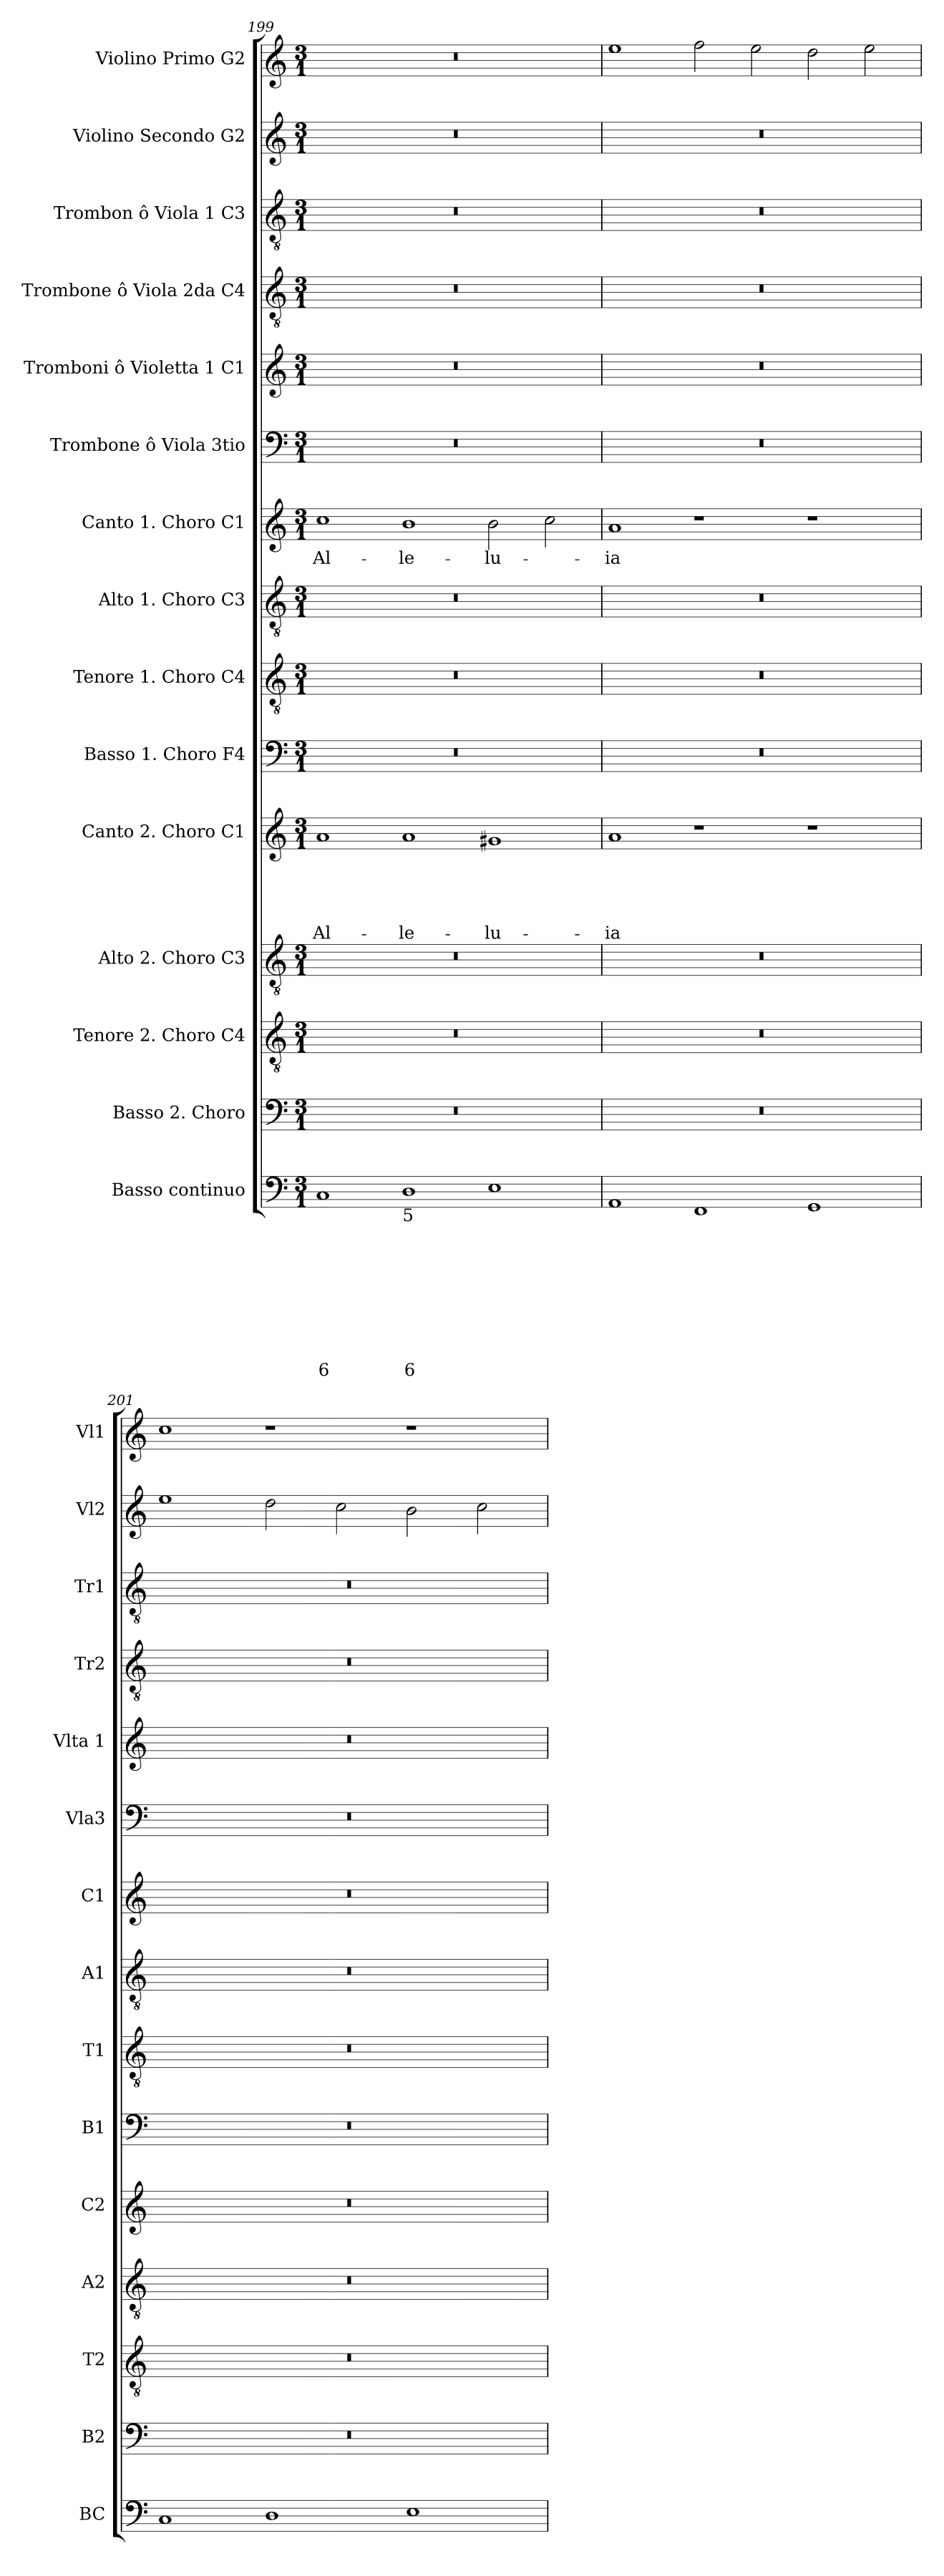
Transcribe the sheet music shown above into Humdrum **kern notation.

**kern	**text	**text	**text	**text	**text	**text	**text	**text	**text	**kern	**kern	**kern	**kern	**text	**text	**text	**text	**text	**kern	**kern	**kern	**kern	**text	**kern	**kern	**kern	**kern	**kern	**kern
*part15	*part15	*part15	*part15	*part15	*part15	*part15	*part15	*part15	*part15	*part14	*part13	*part12	*part11	*part11	*part11	*part11	*part11	*part11	*part10	*part9	*part8	*part7	*part7	*part6	*part5	*part4	*part3	*part2	*part1
*staff15	*staff15	*staff15	*staff15	*staff15	*staff15	*staff15	*staff15	*staff15	*staff15	*staff14	*staff13	*staff12	*staff11	*staff11	*staff11	*staff11	*staff11	*staff11	*staff10	*staff9	*staff8	*staff7	*staff7	*staff6	*staff5	*staff4	*staff3	*staff2	*staff1
*I"Basso continuo	*	*	*	*	*	*	*	*	*	*I"Basso 2. Choro	*I"Tenore 2. Choro C4	*I"Alto 2. Choro C3	*I"Canto 2. Choro  C1	*	*	*	*	*	*I"Basso 1. Choro F4	*I"Tenore 1. Choro C4	*I"Alto 1. Choro C3	*I"Canto 1. Choro  C1	*	*I"Trombone ô Viola 3tio	*I"Tromboni ô Violetta 1 C1	*I"Trombone ô Viola 2da C4	*I"Trombon ô Viola 1 C3	*I"Violino Secondo G2	*I"Violino Primo G2
*I'BC	*	*	*	*	*	*	*	*	*	*I'B2	*I'T2	*I'A2	*I'C2	*	*	*	*	*	*I'B1	*I'T1	*I'A1	*I'C1	*	*I'Vla3	*I'Vlta 1	*I'Tr2	*I'Tr1	*I'Vl2	*I'Vl1
*clefF4	*	*	*	*	*	*	*	*	*	*clefF4	*clefGv2	*clefGv2	*clefG2	*	*	*	*	*	*clefF4	*clefGv2	*clefGv2	*clefG2	*	*clefF4	*clefG2	*clefGv2	*clefGv2	*clefG2	*clefG2
*k[]	*	*	*	*	*	*	*	*	*	*k[]	*k[]	*k[]	*k[]	*	*	*	*	*	*k[]	*k[]	*k[]	*k[]	*	*k[]	*k[]	*k[]	*k[]	*k[]	*k[]
*C:	*	*	*	*	*	*	*	*	*	*C:	*C:	*C:	*C:	*	*	*	*	*	*C:	*C:	*C:	*C:	*	*C:	*C:	*C:	*C:	*C:	*C:
*M3/1	*	*	*	*	*	*	*	*	*	*M3/1	*M3/1	*M3/1	*M3/1	*	*	*	*	*	*M3/1	*M3/1	*M3/1	*M3/1	*	*M3/1	*M3/1	*M3/1	*M3/1	*M3/1	*M3/1
=199	=199	=199	=199	=199	=199	=199	=199	=199	=199	=199	=199	=199	=199	=199	=199	=199	=199	=199	=199	=199	=199	=199	=199	=199	=199	=199	=199	=199	=199
!	!	!	!	!	!	!	!	!	!LO:LY:b	!	!	!	!	!	!	!	!	!LO:LY:b	!	!	!	!	!LO:LY:b	!	!	!	!	!	!
1C	.	.	.	.	.	.	.	.	6	0.r	0.r	0.r	1a	.	.	.	.	Al-	0.r	0.r	0.r	1cc	Al-	0.r	0.r	0.r	0.r	0.r	0.r
!LO:TX:b:t=5	!	!	!	!	!	!	!	!	!	!	!	!	!	!	!	!	!	!	!	!	!	!	!	!	!	!	!	!	!
!	!	!	!	!	!	!	!	!	!LO:LY:b	!	!	!	!	!	!	!	!	!LO:LY:b	!	!	!	!	!LO:LY:b	!	!	!	!	!	!
1D	.	.	.	.	.	.	.	.	6	.	.	.	1a	.	.	.	.	-le-	.	.	.	1b	-le-	.	.	.	.	.	.
!	!	!	!	!	!	!	!	!	!	!	!	!	!	!	!	!	!	!LO:LY:b	!	!	!	!	!LO:LY:b	!	!	!	!	!	!
1E	.	.	.	.	.	.	.	.	.	.	.	.	1g#X	.	.	.	.	-lu-	.	.	.	2b\	-lu-	.	.	.	.	.	.
.	.	.	.	.	.	.	.	.	.	.	.	.	.	.	.	.	.	.	.	.	.	2cc\	.	.	.	.	.	.	.
!!LO:LB:g=z
=200	=200	=200	=200	=200	=200	=200	=200	=200	=200	=200	=200	=200	=200	=200	=200	=200	=200	=200	=200	=200	=200	=200	=200	=200	=200	=200	=200	=200	=200
!	!	!	!	!	!	!	!	!	!	!	!	!	!	!	!	!	!	!LO:LY:b	!	!	!	!	!LO:LY:b	!	!	!	!	!	!
1AA	.	.	.	.	.	.	.	.	.	0.r	0.r	0.r	1a	.	.	.	.	-ia	0.r	0.r	0.r	1a	-ia	0.r	0.r	0.r	0.r	0.r	1ee
1FF	.	.	.	.	.	.	.	.	.	.	.	.	1r	.	.	.	.	.	.	.	.	1r	.	.	.	.	.	.	2ff\
.	.	.	.	.	.	.	.	.	.	.	.	.	.	.	.	.	.	.	.	.	.	.	.	.	.	.	.	.	2ee\
1GG	.	.	.	.	.	.	.	.	.	.	.	.	1r	.	.	.	.	.	.	.	.	1r	.	.	.	.	.	.	2dd\
.	.	.	.	.	.	.	.	.	.	.	.	.	.	.	.	.	.	.	.	.	.	.	.	.	.	.	.	.	2ee\
=201	=201	=201	=201	=201	=201	=201	=201	=201	=201	=201	=201	=201	=201	=201	=201	=201	=201	=201	=201	=201	=201	=201	=201	=201	=201	=201	=201	=201	=201
1C	.	.	.	.	.	.	.	.	.	0.r	0.r	0.r	0.r	.	.	.	.	.	0.r	0.r	0.r	0.r	.	0.r	0.r	0.r	0.r	1ee	1cc
1D	.	.	.	.	.	.	.	.	.	.	.	.	.	.	.	.	.	.	.	.	.	.	.	.	.	.	.	2dd\	1r
.	.	.	.	.	.	.	.	.	.	.	.	.	.	.	.	.	.	.	.	.	.	.	.	.	.	.	.	2cc\	.
1E	.	.	.	.	.	.	.	.	.	.	.	.	.	.	.	.	.	.	.	.	.	.	.	.	.	.	.	2b\	1r
.	.	.	.	.	.	.	.	.	.	.	.	.	.	.	.	.	.	.	.	.	.	.	.	.	.	.	.	2cc\	.
=	=	=	=	=	=	=	=	=	=	=	=	=	=	=	=	=	=	=	=	=	=	=	=	=	=	=	=	=	=
*-	*-	*-	*-	*-	*-	*-	*-	*-	*-	*-	*-	*-	*-	*-	*-	*-	*-	*-	*-	*-	*-	*-	*-	*-	*-	*-	*-	*-	*-
